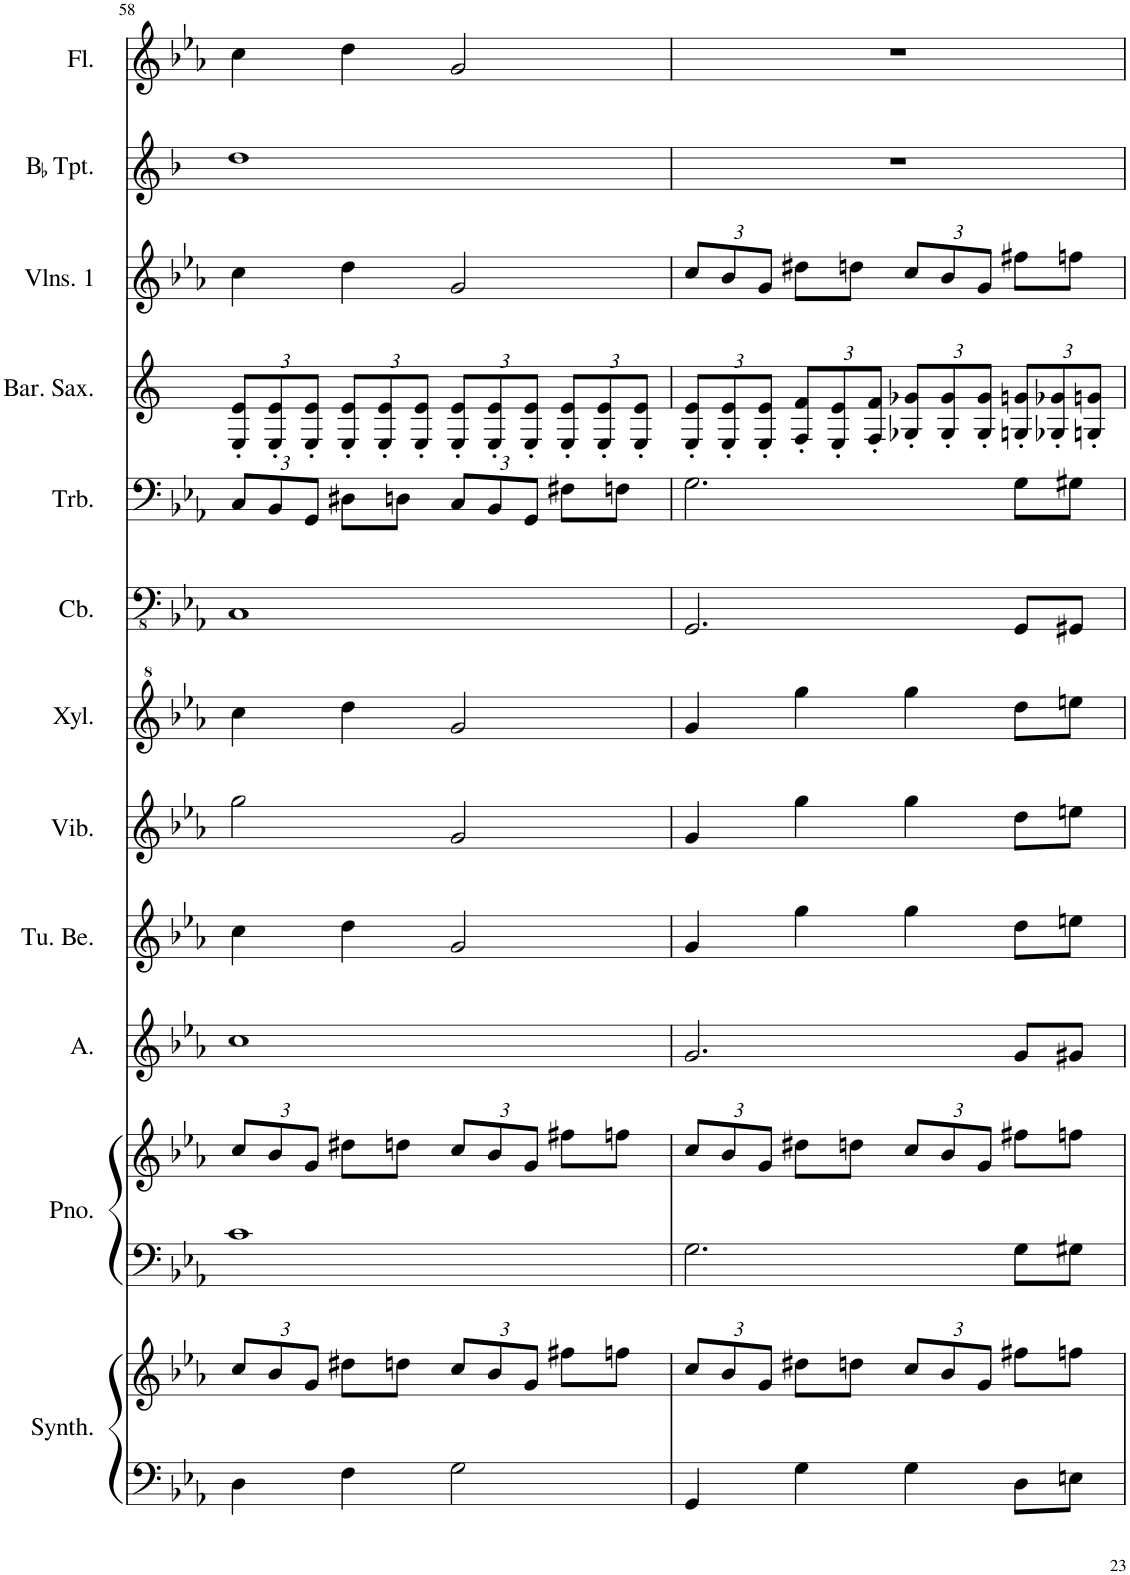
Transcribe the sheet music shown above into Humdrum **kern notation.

**kern	**kern	**kern	**kern	**kern	**kern	**kern	**kern	**kern	**kern	**kern	**kern	**kern	**kern
*part12	*part12	*part11	*part11	*part10	*part9	*part8	*part7	*part6	*part5	*part4	*part3	*part2	*part1
*staff14	*staff13	*staff12	*staff11	*staff10	*staff9	*staff8	*staff7	*staff6	*staff5	*staff4	*staff3	*staff2	*staff1
*I"Keyboard Synthesizer	*	*I"Piano	*	*I"Alto	*I"Tubular Bells	*I"Vibraphone	*I"Xylophone	*I"Contrabass	*I"Trombone	*I"Baritone Saxophone	*I"Violins 1	*I"BaccidentalFlat Trumpet	*I"Flute
*I'Synth.	*	*I'Pno.	*	*I'A.	*I'Tu. Be.	*I'Vib.	*I'Xyl.	*I'Cb.	*I'Trb.	*I'Bar. Sax.	*I'Vlns. 1	*I'BaccidentalFlat Tpt.	*I'Fl.
!!LO:PB:g=z
*clefF4	*clefG2	*clefF4	*clefG2	*clefG2	*clefG2	*clefG2	*clefG^2	*clefFv4	*clefF4	*clefG2	*clefG2	*clefG2	*clefG2
*	*	*	*	*	*	*	*	*Trd7c12	*	*Trd12c21	*	*Trd1c2	*
*k[b-e-a-]	*k[b-e-a-]	*k[b-e-a-]	*k[b-e-a-]	*k[b-e-a-]	*k[b-e-a-]	*k[b-e-a-]	*k[b-e-a-]	*k[b-e-a-]	*k[b-e-a-]	*k[]	*k[b-e-a-]	*k[b-]	*k[b-e-a-]
*M4/4	*M4/4	*M4/4	*M4/4	*M4/4	*M4/4	*M4/4	*M4/4	*M4/4	*M4/4	*M4/4	*M4/4	*M4/4	*M4/4
*	*Xbrackettup	*	*Xbrackettup	*	*	*	*	*	*Xbrackettup	*Xbrackettup	*	*	*
=58	=58	=58	=58	=58	=58	=58	=58	=58	=58	=58	=58	=58	=58
4D\	12cc/L	1c	12cc/L	1cc	4cc\	2gg\	4ccc\	1CC	12C/L	12E/' 12e/'L	4cc\	1dd	4cc\
.	12b-/	.	12b-/	.	.	.	.	.	12BB-/	12E/' 12e/'	.	.	.
.	12g/J	.	12g/J	.	.	.	.	.	12GG/J	12E/' 12e/'J	.	.	.
4F\	8dd#X\L	.	8dd#X\L	.	4dd\	.	4ddd\	.	8D#X\L	12E/' 12e/'L	4dd\	.	4dd\
.	.	.	.	.	.	.	.	.	.	12E/' 12e/'	.	.	.
.	8ddn\J	.	8ddn\J	.	.	.	.	.	8Dn\J	.	.	.	.
.	.	.	.	.	.	.	.	.	.	12E/' 12e/'J	.	.	.
2G\	12cc/L	.	12cc/L	.	2g/	2g/	2gg/	.	12C/L	12E/' 12e/'L	2g/	.	2g/
.	12b-/	.	12b-/	.	.	.	.	.	12BB-/	12E/' 12e/'	.	.	.
.	12g/J	.	12g/J	.	.	.	.	.	12GG/J	12E/' 12e/'J	.	.	.
.	8ff#X\L	.	8ff#X\L	.	.	.	.	.	8F#X\L	12E/' 12e/'L	.	.	.
.	.	.	.	.	.	.	.	.	.	12E/' 12e/'	.	.	.
.	8ffn\J	.	8ffn\J	.	.	.	.	.	8Fn\J	.	.	.	.
.	.	.	.	.	.	.	.	.	.	12E/' 12e/'J	.	.	.
=59	=59	=59	=59	=59	=59	=59	=59	=59	=59	=59	=59	=59	=59
*	*	*	*	*	*	*	*	*	*	*	*Xbrackettup	*	*
4GG/	12cc/L	2.G\	12cc/L	2.g/	4g/	4g/	4gg/	2.GGG/	2.G\	12E/' 12e/'L	12cc/L	1r	1r
.	12b-/	.	12b-/	.	.	.	.	.	.	12E/' 12e/'	12b-/	.	.
.	12g/J	.	12g/J	.	.	.	.	.	.	12E/' 12e/'J	12g/J	.	.
4G\	8dd#X\L	.	8dd#X\L	.	4gg\	4gg\	4ggg\	.	.	12F/' 12f/'L	8dd#X\L	.	.
.	.	.	.	.	.	.	.	.	.	12E/' 12e/'	.	.	.
.	8ddn\J	.	8ddn\J	.	.	.	.	.	.	.	8ddn\J	.	.
.	.	.	.	.	.	.	.	.	.	12F/' 12f/'J	.	.	.
4G\	12cc/L	.	12cc/L	.	4gg\	4gg\	4ggg\	.	.	12G-X/' 12g-X/'L	12cc/L	.	.
.	12b-/	.	12b-/	.	.	.	.	.	.	12G-/' 12g-/'	12b-/	.	.
.	12g/J	.	12g/J	.	.	.	.	.	.	12G-/' 12g-/'J	12g/J	.	.
8D\L	8ff#X\L	8G\L	8ff#X\L	8g/L	8dd\L	8dd\L	8ddd\L	8GGG/L	8G\L	12Gn/' 12gn/'L	8ff#X\L	.	.
.	.	.	.	.	.	.	.	.	.	12G-X/' 12g-X/'	.	.	.
8En\J	8ffn\J	8G#X\J	8ffn\J	8g#X/J	8een\J	8een\J	8eeen\J	8GGG#X/J	8G#X\J	.	8ffn\J	.	.
.	.	.	.	.	.	.	.	.	.	12Gn/' 12gn/'J	.	.	.
=	=	=	=	=	=	=	=	=	=	=	=	=	=
*-	*-	*-	*-	*-	*-	*-	*-	*-	*-	*-	*-	*-	*-
